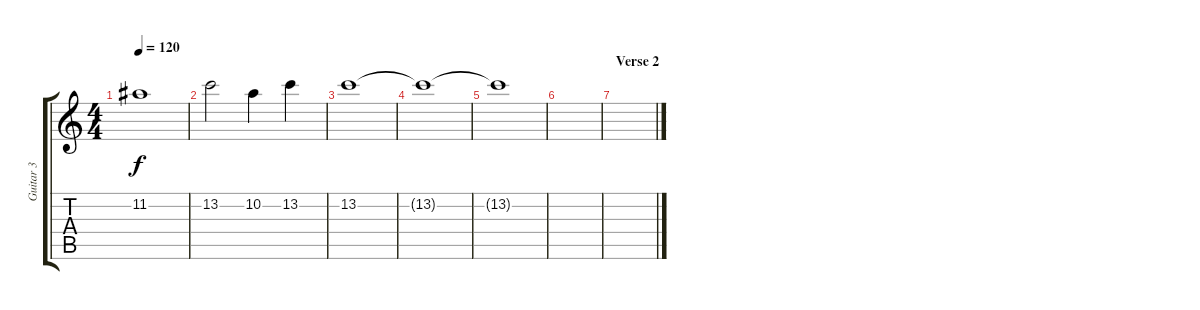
\track ("Guitar 3" "Guitar 3") {instrument overdrivenguitar}
\staff {score tabs}
\tuning (E4 B3 G3 D3 A2 E2) {hide}
\ts (4 4)
\tempo 120
\clef g2
\ks c
11.2.1{dy f} |
13.2.2 10.2.4 13.2.4 |
13.2.1 |
13.2{t}.1 |
13.2{t}.1 |
|
\section ("" "Verse 2")
